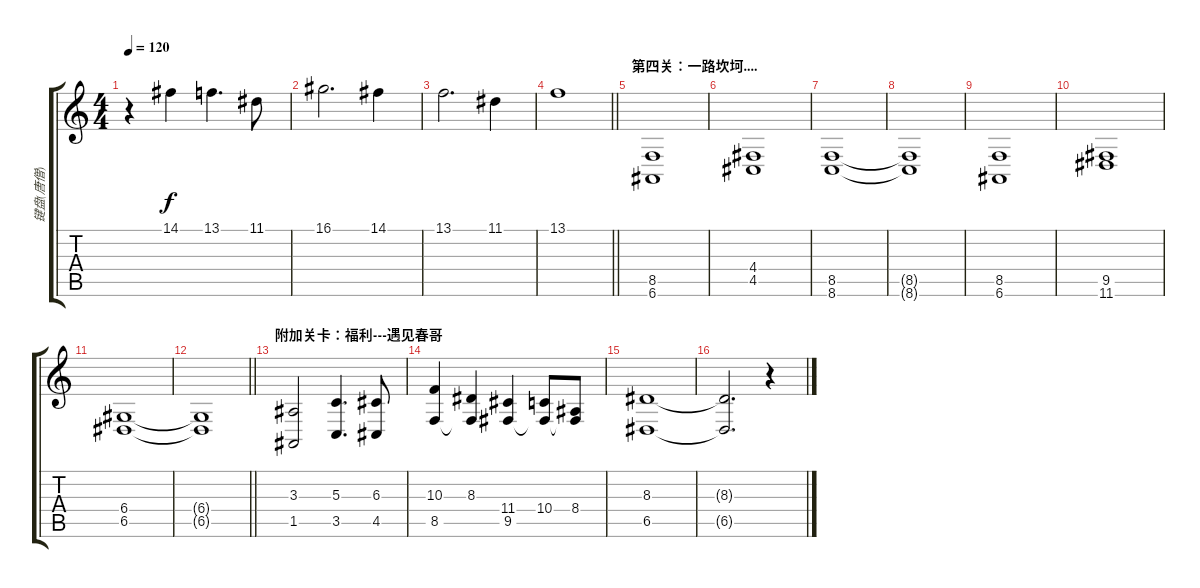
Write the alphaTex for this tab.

\track ("键盘(唐僧)" "键盘(唐僧)") {instrument choiraahs}
\staff {score tabs}
\tuning (E4 B3 G3 D3 A2 E2) {hide}
\ts (4 4)
\tempo 120
\clef g2
\ks c
r.4{dy f} 14.1.4 13.1.4{d} 11.1.8 |
16.1.2{d} 14.1.4 |
13.1.2{d} 11.1.4 |
\barLineRight lightlight
13.1.1 |
\section ("" "第四关：一路坎坷....")
(8.5 6.6).1{volume 10} |
(4.4 4.5).1 |
(8.5 8.6).1 |
(8.5{t} 8.6{t}).1 |
(8.5 6.6).1 |
(9.5 11.6).1 |
(6.4 6.5).1 |
\barLineRight lightlight
(6.4{t} 6.5{t}).1 |
\section ("" "附加关卡：福利---遇见春哥")
(3.3 1.5).2 (5.3 3.5).4{d} (6.3 4.5).8 |
(10.3 8.5).4 (8.3 8.5{t}).4 (11.4 9.5).4 (10.4 9.5{t}).8 (8.4 9.5{t}).8 |
(8.3 6.5).1 |
(8.3{t} 6.5{t}).2{d} r.4
